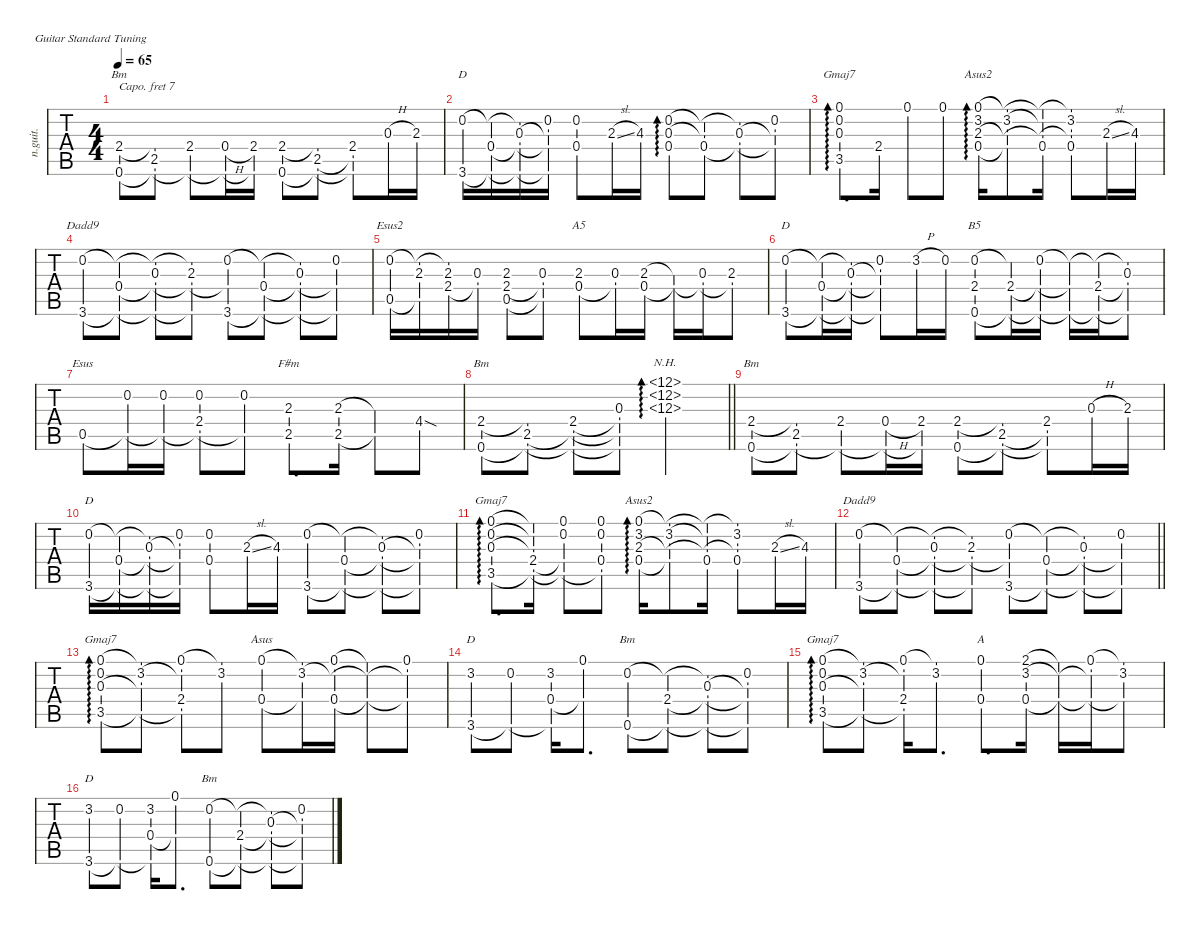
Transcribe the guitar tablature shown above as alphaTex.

\defaultSystemsLayout 4
\hideDynamics
\bracketExtendMode nobrackets
\track ("Nylon Guitar" "n.guit.") {instrument acousticguitarnylon}
\staff {tabs}
\capo 7
\tuning (E4 B3 G3 D3 A2 E2)
\chord ("Bm" x x x 2 x 0) {showdiagram false showfingering false}
\chord ("D" x 0 x x x 3) {showdiagram false showfingering false}
\chord ("Gmaj7" 0 1 0 x 3 x) {showdiagram false showfingering false}
\chord ("Asus2" 0 3 2 0 x x) {showdiagram false showfingering false}
\chord ("Dadd9" x 0 x x x 3) {showdiagram false showfingering false}
\chord ("Esus2" x 0 x x 0 x) {showdiagram false showfingering false}
\chord ("A5" x x 2 0 x x) {showdiagram false showfingering false}
\chord ("B5" x 0 x x x 0) {showdiagram false showfingering false}
\chord ("Esus" x x x x 0 x) {showdiagram false showfingering false}
\chord ("F#m" x x 2 x 2 x) {showdiagram false showfingering false barre 2}
\chord ("Gmaj7" 0 0 0 x 3 x) {showdiagram false showfingering false}
\chord ("Asus" 0 x x 0 x x) {showdiagram false showfingering false}
\chord ("Bm" x 0 x x x 0) {showdiagram false showfingering false}
\chord ("A" 0 x x 0 x x) {showdiagram false showfingering false}
\ts (4 4)
\tempo 65
\clef g2
\ks c
(0.6 2.4).8{ch "Bm" dy mf instrument acousticguitarnylon} (2.5{acc #} 0.6{t} 2.4{t}).8 (2.4 0.6{t}).8 (0.4{h} 0.6{t}).16 (2.4 0.6{t}).16 (0.6 2.4).8 (2.5{acc #} 0.6{t} 2.4{t}).8 (2.4 0.6{t} 2.5{t acc #}).8 0.3{h}.16 2.3.16 |
(3.6 0.2{acc #}).16{ch "D"} (0.4 0.2{t acc #} 3.6{t}).16 (0.3 0.2{t acc #} 0.4{t} 3.6{t}).16 (0.2{acc #} 0.3{t} 0.4{t} 3.6{t}).16 (0.4 0.2{acc #}).8 2.3{sl}.16 4.3{acc #}.16 (0.3 0.2{acc #} 0.4).8{ad 0} (0.4 0.2{t acc #} 0.3{t}).8 (0.3 0.4{t} 0.2{t acc #}).8 (0.2{acc #} 0.3{t} 0.4{t}).8 |
(3.5 0.3 0.2{acc #} 0.1).8{d ad 0 ch "Gmaj7"} 2.4.16 0.1.8 0.1.8 (0.1 3.2 2.3 0.4).16{ad 0 ch "Asus2"} (3.2 0.4{t} 2.3{t} 0.1{t}).8 (0.4 2.3{t} 3.2{t} 0.1{t}).16 (0.4 3.2 2.3{t} 0.1{t}).8 2.3{sl}.16 4.3{acc #}.16 |
(3.6 0.2{acc #}).8{ch "Dadd9"} (0.4 3.6{t} 0.2{t acc #}).8 (0.3 3.6{t} 0.4{t} 0.2{t acc #}).8 (2.3 3.6{t} 0.4{t} 0.2{t acc #}).8 (3.6 0.2{acc #} 0.4{t}).8 (0.4 3.6{t} 0.2{t acc #}).8 (0.3 3.6{t} 0.4{t} 0.2{t acc #}).8 (3.6{t} 0.4{t} 0.2{acc #}).8 |
(0.5 0.2{acc #}).16{ch "Esus2"} (2.3 0.5{t} 0.2{t acc #}).16 (2.3 2.4 0.2{t acc #}).16 (0.3 2.4{t}).16 (0.5 2.3 2.4).8 (0.3 0.5{t} 2.4{t}).8 (2.3 0.4).8{ch "A5"} (0.3 0.4{t}).16 (2.3 0.4).16 (2.3{t} 0.4{t}).16 (0.3 0.4{t}).16 (2.3 0.4{t}).8 |
(0.2{acc #} 3.6).8{ch "D"} (0.4 3.6{t} 0.2{t acc #}).16 (0.3 3.6{t} 0.4{t} 0.2{t acc #}).16 (0.2{acc #} 3.6{t} 0.4{t} 0.3{t}).8 3.2{h}.16 0.2{acc #}.16 (0.2{acc #} 0.6 2.4).8{ch "B5"} (2.4 0.6{t} 0.2{t acc #}).16 (0.2{acc #} 0.6{t} 2.4{t}).16 (0.2{t acc #} 0.6{t} 2.4{t}).16 (2.4 0.6{t} 0.2{t acc #}).16 (0.3 0.6{t} 2.4{t} 0.2{t acc #}).8 |
0.5.8{ch "Esus"} (0.2{acc #} 0.5{t}).16 (0.2{acc #} 0.5{t}).16 (2.4 0.2{acc #} 0.5{t}).8 (0.2{acc #} 0.5{t}).8 (2.3 2.5{acc #}).8{d ch "F#m"} (2.3 2.5{acc #}).16 (2.3{t} 2.5{t acc #}).8 4.4{sod acc #}.8 |
\barLineRight lightlight
(0.6 2.4).8{ch "Bm"} (2.5{acc #} 0.6{t} 2.4{t}).8 (2.4 2.5{t acc #} 0.6{t}).8 (0.3 2.4{t} 2.5{t acc #} 0.6{t}).8 (12.2{nh acc #} 12.1{nh} 12.3{nh}).2{ad 0} |
(0.6 2.4).8{ch "Bm"} (2.5{acc #} 0.6{t} 2.4{t}).8 (2.4 0.6{t}).8 (0.4{h} 0.6{t}).16 (2.4 0.6{t}).16 (0.6 2.4).8 (2.5{acc #} 0.6{t} 2.4{t}).8 (2.4 0.6{t} 2.5{t acc #}).8 0.3{h}.16 2.3.16 |
(3.6 0.2{acc #}).16{ch "D"} (0.4 0.2{t acc #} 3.6{t}).16 (0.3 0.2{t acc #} 0.4{t} 3.6{t}).16 (0.2{acc #} 0.3{t} 0.4{t} 3.6{t}).16 (0.4 0.2{acc #}).8 2.3{sl}.16 4.3{acc #}.16 (0.2{acc #} 3.6).8 (0.4 0.2{t acc #} 3.6{t}).8 (0.3 0.2{t acc #} 0.4{t} 3.6{t}).8 (0.2{acc #} 0.3{t} 0.4{t} 3.6{t}).8 |
(3.5 0.3 0.2{acc #} 0.1).8{d ad 0 ch "Gmaj7"} (2.4 0.1{t} 0.2{t acc #} 0.3{t} 3.5{t}).16 (0.1 0.2{acc #} 2.4{t} 3.5{t}).8 (0.1 0.4 0.2{acc #} 3.5{t}).8 (0.1 3.2 2.3 0.4).16{ad 0 ch "Asus2"} (3.2 0.1{t} 2.3{t} 0.4{t}).8 (0.4 0.1{t} 3.2{t} 2.3{t}).16 (0.4 3.2 0.1{t} 2.3{t}).8 2.3{sl}.16 4.3{acc #}.16 |
\barLineRight lightlight
(3.6 0.2{acc #}).8{ch "Dadd9"} (0.4 3.6{t} 0.2{t acc #}).8 (0.3 3.6{t} 0.4{t} 0.2{t acc #}).8 (2.3 3.6{t} 0.4{t} 0.2{t acc #}).8 (3.6 0.2{acc #} 0.4{t}).8 (0.4 3.6{t} 0.2{t acc #}).8 (0.3 3.6{t} 0.4{t} 0.2{t acc #}).8 (3.6{t} 0.4{t} 0.2{acc #}).8 |
(3.5 0.3 0.2{acc #} 0.1).8{ad 0 ch "Gmaj7"} (3.2 0.1{t} 0.3{t} 3.5{t}).8 (0.1 2.4 3.5{t} 3.2{t}).8 (3.2 0.1{t}).8 (0.4 0.1).8{ch "Asus"} (3.2 0.1{t} 0.4{t}).16 (0.1 0.4 3.2{t}).16 (0.1{t} 0.4{t} 3.2{t}).8 (0.1 0.4{t} 3.2{t}).8 |
(3.2 3.6).8{ch "D"} (0.2{acc #} 3.6{t}).8 (3.2 0.4 3.6{t}).16 (0.1 0.4{t}).8{d} (0.6 0.2{acc #}).8{ch "Bm"} (2.4 0.2{t acc #} 0.6{t}).8 (0.3 0.2{t acc #} 2.4{t} 0.6{t}).8 (0.2{acc #} 0.3{t} 2.4{t} 0.6{t}).8 |
(3.5 0.3 0.2{acc #} 0.1).8{ad 0 ch "Gmaj7"} (3.2 0.1{t} 0.3{t} 3.5{t}).8 (0.1 2.4 3.5{t} 3.2{t}).16 (3.2 0.1{t}).8{d} (0.1 0.4).8{d ch "A"} (2.1{acc #} 3.2 0.4).16 (2.1{t acc #} 0.4{t} 3.2{t}).16 (0.1 0.4{t} 3.2{t}).16 (3.2 0.4{t} 0.1{t}).8 |
(3.2 3.6).8{ch "D"} (0.2{acc #} 3.6{t}).8 (3.2 0.4 3.6{t}).16 (0.1 0.4{t}).8{d} (0.6 0.2{acc #}).8{ch "Bm"} (2.4 0.2{t acc #} 0.6{t}).8 (0.3 0.2{t acc #} 2.4{t} 0.6{t}).8 (0.2{acc #} 0.3{t} 2.4{t} 0.6{t}).8
